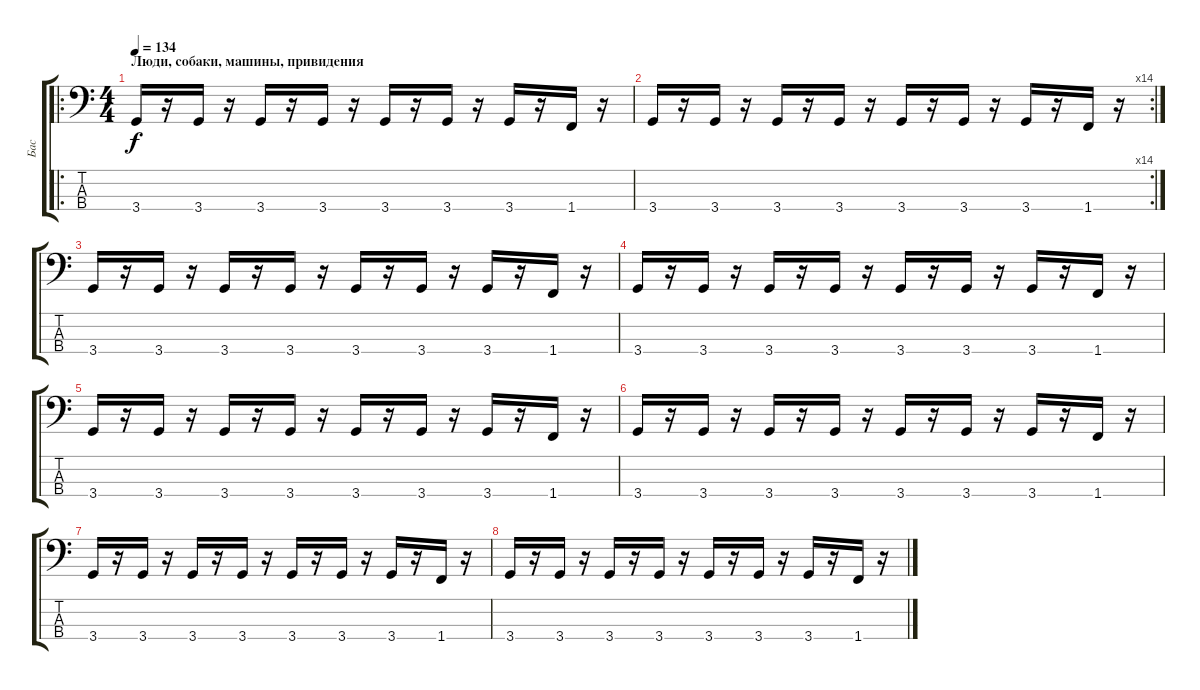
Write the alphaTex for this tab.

\track ("Бас" "Бас") {instrument electricbassfinger}
\staff {score tabs}
\tuning (G2 D2 A1 E1) {hide}
\ro
\ts (4 4)
\section ("" "Люди, собаки, машины, привидения")
\tempo 134
\clef f4
\ks c
3.4.16{dy f} r.16 3.4.16 r.16 3.4.16 r.16 3.4.16 r.16 3.4.16 r.16 3.4.16 r.16 3.4.16 r.16 1.4.16 r.16 |
\rc 14
3.4.16 r.16 3.4.16 r.16 3.4.16 r.16 3.4.16 r.16 3.4.16 r.16 3.4.16 r.16 3.4.16 r.16 1.4.16 r.16 |
3.4.16{volume 1} r.16 3.4.16 r.16 3.4.16 r.16 3.4.16 r.16 3.4.16 r.16 3.4.16 r.16 3.4.16 r.16 1.4.16 r.16 |
3.4.16 r.16 3.4.16 r.16 3.4.16 r.16 3.4.16 r.16 3.4.16 r.16 3.4.16 r.16 3.4.16 r.16 1.4.16 r.16 |
3.4.16 r.16 3.4.16 r.16 3.4.16 r.16 3.4.16 r.16 3.4.16 r.16 3.4.16 r.16 3.4.16 r.16 1.4.16 r.16 |
3.4.16 r.16 3.4.16 r.16 3.4.16 r.16 3.4.16 r.16 3.4.16 r.16 3.4.16 r.16 3.4.16 r.16 1.4.16 r.16 |
3.4.16 r.16 3.4.16 r.16 3.4.16 r.16 3.4.16 r.16 3.4.16 r.16 3.4.16 r.16 3.4.16 r.16 1.4.16 r.16 |
3.4.16 r.16 3.4.16 r.16 3.4.16 r.16 3.4.16 r.16 3.4.16 r.16 3.4.16 r.16 3.4.16 r.16 1.4.16 r.16
